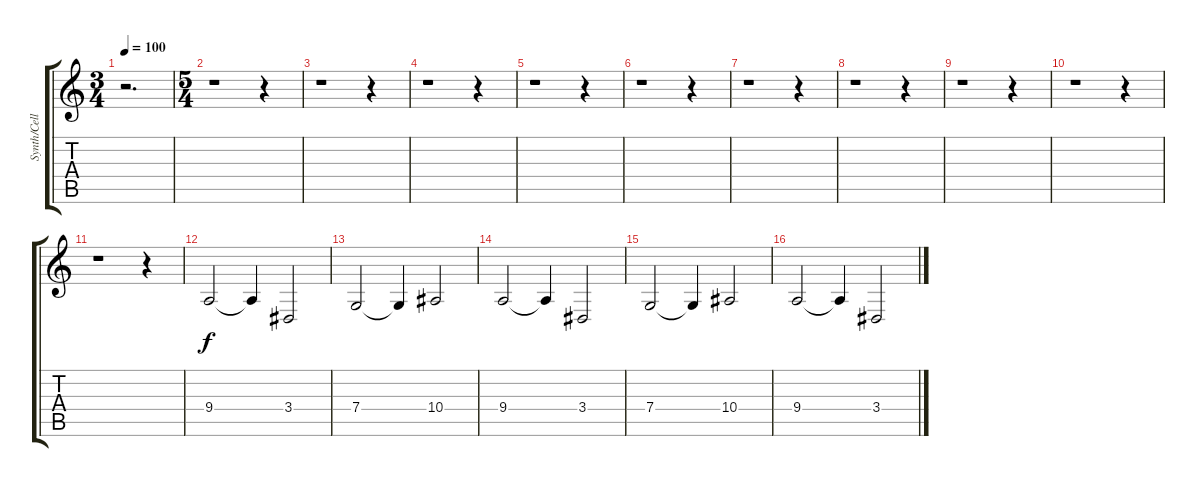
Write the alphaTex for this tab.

\track ("Synth/Cello 1" "Synth/Cell") {instrument stringensemble2}
\staff {score tabs}
\tuning (D4 A3 F3 C3 G2 D2) {hide}
\ts (3 4)
\tempo 100
\clef g2
\ks c
r.2{d dy f} |
\ts (5 4)
r.1 r.4 |
r.1 r.4 |
r.1 r.4 |
r.1 r.4 |
r.1 r.4 |
r.1 r.4 |
r.1 r.4 |
r.1 r.4 |
r.1 r.4 |
r.1 r.4 |
9.4.2 9.4{t}.4 3.4.2 |
7.4.2 7.4{t}.4 10.4.2 |
9.4.2 9.4{t}.4 3.4.2 |
7.4.2 7.4{t}.4 10.4.2 |
9.4.2 9.4{t}.4 3.4.2
